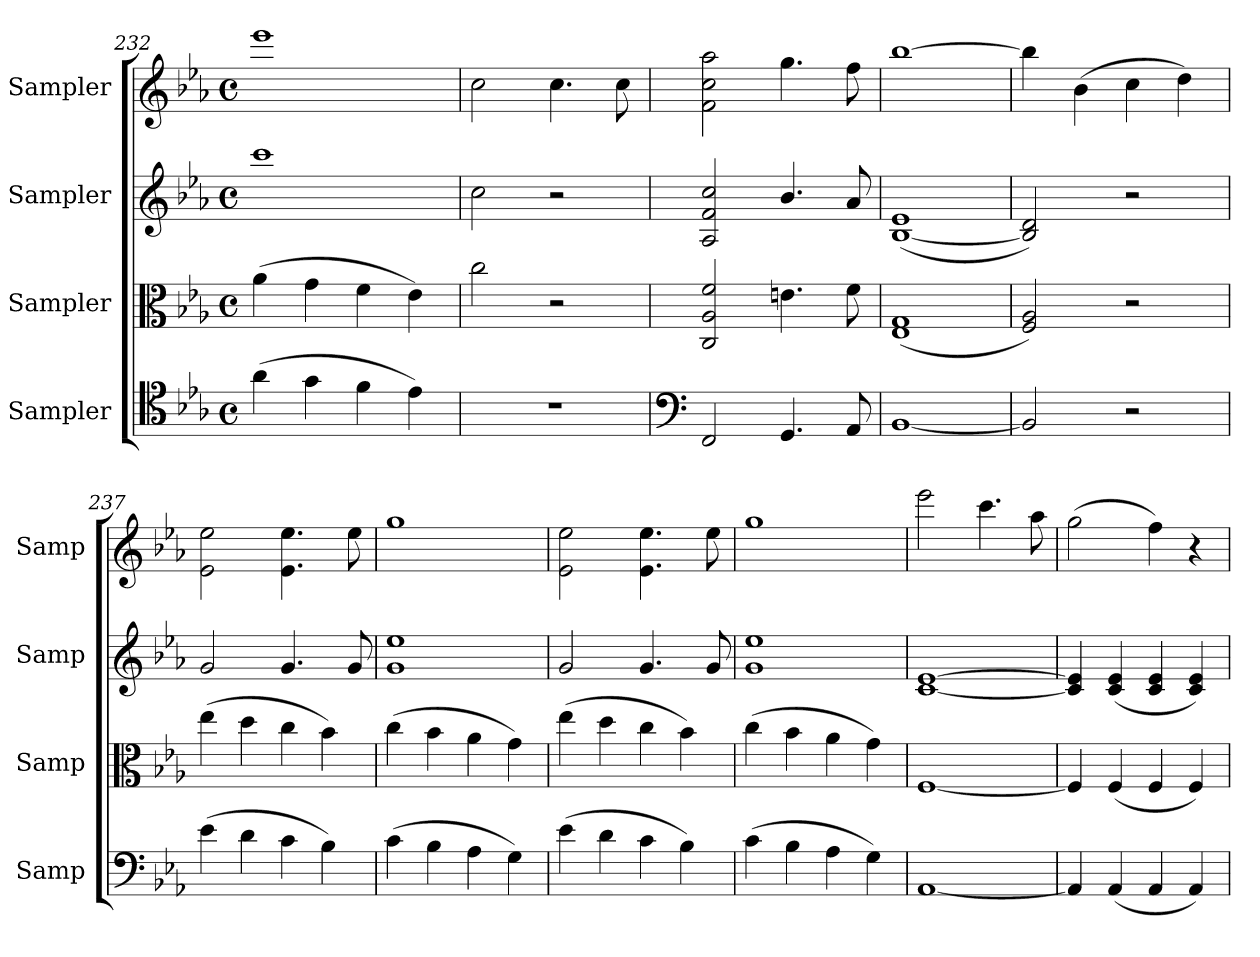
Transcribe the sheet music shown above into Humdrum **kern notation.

**kern	**kern	**kern	**kern
*part4	*part3	*part2	*part1
*staff4	*staff3	*staff2	*staff1
*I"Sampler	*I"Sampler	*I"Sampler	*I"Sampler
*I'Samp	*I'Samp	*I'Samp	*I'Samp
*clefC4	*clefC3	*clefG2	*clefG2
*k[b-e-a-]	*k[b-e-a-]	*k[b-e-a-]	*k[b-e-a-]
*M4/4	*M4/4	*M4/4	*M4/4
*met(c)	*met(c)	*met(c)	*met(c)
=232	=232	=232	=232
(4a-\	(4a-\	1ccc	1eee-
4g\	4g\	.	.
4f\	4f\	.	.
4e-\)	4e-\)	.	.
!!LO:LB:g=z
=233	=233	=233	=233
1r	2cc\	2cc\	2cc\
.	2r	2r	4.cc\
.	.	.	8cc\
=234	=234	=234	=234
*clefF4	*	*	*
2FF/	2C/ 2A-/ 2f/	2A-/ 2f/ 2cc/	2f\ 2cc\ 2aa-\
4.GG/	4.en\	4.b-/	4.gg\
8AA-/	8f\	8a-/	8ff\
=235	=235	=235	=235
[1BB-	(1E- 1G	([1B- 1e-	[1bb-
=236	=236	=236	=236
2BB-/]	2F/ 2A-/)	2B-/] 2d/)	4bb-\]
.	.	.	(4b-\
2r	2r	2r	4cc\
.	.	.	4dd\)
=237	=237	=237	=237
(4e-\	(4ee-\	2g/	2e-\ 2ee-\
4d\	4dd\	.	.
4c\	4cc\	4.g/	4.e-\ 4.ee-\
4B-\)	4b-\)	.	.
.	.	8g/	8ee-\
=238	=238	=238	=238
(4c\	(4cc\	1g 1ee-	1gg
4B-\	4b-\	.	.
4A-\	4a-\	.	.
4G\)	4g\)	.	.
=239	=239	=239	=239
(4e-\	(4ee-\	2g/	2e-\ 2ee-\
4d\	4dd\	.	.
4c\	4cc\	4.g/	4.e-\ 4.ee-\
4B-\)	4b-\)	.	.
.	.	8g/	8ee-\
=240	=240	=240	=240
(4c\	(4cc\	1g 1ee-	1gg
4B-\	4b-\	.	.
4A-\	4a-\	.	.
4G\)	4g\)	.	.
=241	=241	=241	=241
[1AA-	[1F	[1c [1e-	2eee-\
.	.	.	4.ccc\
.	.	.	8aa-\
=242	=242	=242	=242
4AA-/]	4F/]	4c/] 4e-/]	(2gg\
(4AA-/	(4F/	(4c/ 4e-/	.
4AA-/	4F/	4c/ 4e-/	4ff\)
4AA-/)	4F/)	4c/ 4e-/)	4r
=	=	=	=
*-	*-	*-	*-
